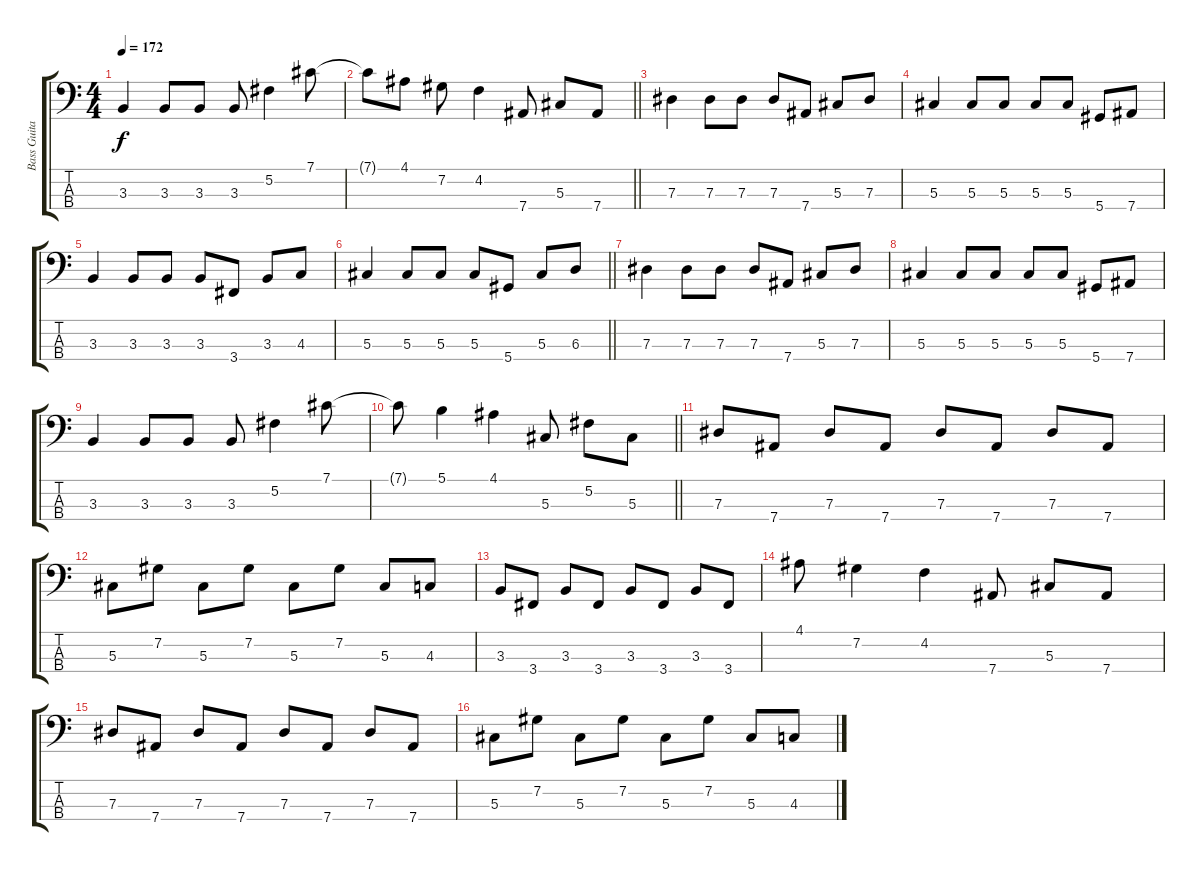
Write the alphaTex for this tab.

\track ("Bass Guitar: Taiji" "Bass Guita") {instrument electricbassfinger}
\staff {score tabs}
\tuning (Gb2 Db2 Ab1 Eb1) {hide}
\ts (4 4)
\tempo 172
\clef f4
\ks c
3.3.4{dy f} 3.3.8 3.3.8 3.3.8 5.2.4 7.1.8 |
\barLineRight lightlight
7.1{t}.8 4.1.8 7.2.8 4.2.4 7.4.8 5.3.8 7.4.8 |
7.3.4 7.3.8 7.3.8 7.3.8 7.4.8 5.3.8 7.3.8 |
5.3.4 5.3.8 5.3.8 5.3.8 5.3.8 5.4.8 7.4.8 |
3.3.4 3.3.8 3.3.8 3.3.8 3.4.8 3.3.8 4.3.8 |
\barLineRight lightlight
5.3.4 5.3.8 5.3.8 5.3.8 5.4.8 5.3.8 6.3.8 |
7.3.4 7.3.8 7.3.8 7.3.8 7.4.8 5.3.8 7.3.8 |
5.3.4 5.3.8 5.3.8 5.3.8 5.3.8 5.4.8 7.4.8 |
3.3.4 3.3.8 3.3.8 3.3.8 5.2.4 7.1.8 |
\barLineRight lightlight
7.1{t}.8 5.1.4 4.1.4 5.3.8 5.2.8 5.3.8 |
7.3.8 7.4.8 7.3.8 7.4.8 7.3.8 7.4.8 7.3.8 7.4.8 |
5.3.8 7.2.8 5.3.8 7.2.8 5.3.8 7.2.8 5.3.8 4.3.8 |
3.3.8 3.4.8 3.3.8 3.4.8 3.3.8 3.4.8 3.3.8 3.4.8 |
4.1.8 7.2.4 4.2.4 7.4.8 5.3.8 7.4.8 |
7.3.8 7.4.8 7.3.8 7.4.8 7.3.8 7.4.8 7.3.8 7.4.8 |
5.3.8 7.2.8 5.3.8 7.2.8 5.3.8 7.2.8 5.3.8 4.3.8
